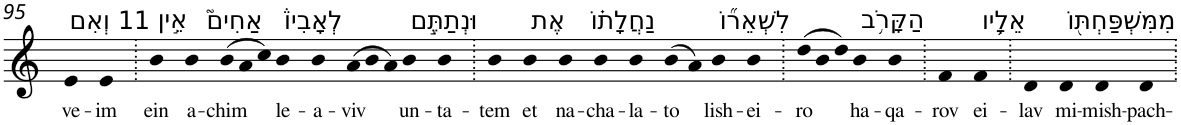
**kern	**text
*part1	*part1
*staff1	*staff1
*I"Piano	*
*I'Pno	*
!!LO:PB:g=z
*clefG2	*
*k[]	*
=95	=95
!LO:TX:a:t=11 וְאִם	!
!	!LO:LY:b
4e	ve-
!	!LO:LY:b
4e	-im
=96.	=96.
!LO:TX:a:t=אֵ֣ין	!
!	!LO:LY:b
4b	ein
!LO:TX:a:t=אַחִים֮	!
!	!LO:LY:b
4b	a-
*Xtuplet	*
!	!LO:LY:b
(>12b	-chim
12a	.
12cc)	.
!LO:TX:a:t=לְאָבִיו֒	!
!	!LO:LY:b
4b	le-
!	!LO:LY:b
4b	-a-
!	!LO:LY:b
(>12a	-viv
12b	.
12a)	.
!LO:TX:a:t=וּנְתַתֶּ֣ם	!
!	!LO:LY:b
4b	un-
!	!LO:LY:b
4b	-ta-
=97.	=97.
!	!LO:LY:b
4b	-tem
!LO:TX:a:t=אֶת	!
!	!LO:LY:b
4b	et
!LO:TX:a:t=נַחֲלָת֗וֹ	!
!	!LO:LY:b
4b	na-
!	!LO:LY:b
4b	-cha-
!	!LO:LY:b
4b	-la-
!	!LO:LY:b
(>8b	-to
8a)	.
!LO:TX:a:t=לִשְׁאֵר֞וֹ	!
!	!LO:LY:b
4b	lish-
!	!LO:LY:b
4b	-ei-
=98.	=98.
!	!LO:LY:b
(>12dd	-ro
12b	.
12dd)	.
!LO:TX:a:t=הַקָּרֹ֥ב	!
!	!LO:LY:b
4b	ha-
!	!LO:LY:b
4b	-qa-
=99.	=99.
!	!LO:LY:b
4f	-rov
!LO:TX:a:t=אֵלָ֛יו	!
!	!LO:LY:b
4f	ei-
=100.	=100.
!	!LO:LY:b
4d	-lav
!LO:TX:a:t=מִמִּשְׁפַּחְתּ֖וֹ	!
!	!LO:LY:b
4d	mi-
!	!LO:LY:b
4d	-mish-
!	!LO:LY:b
4d	-pach-
=.	=.
*-	*-
